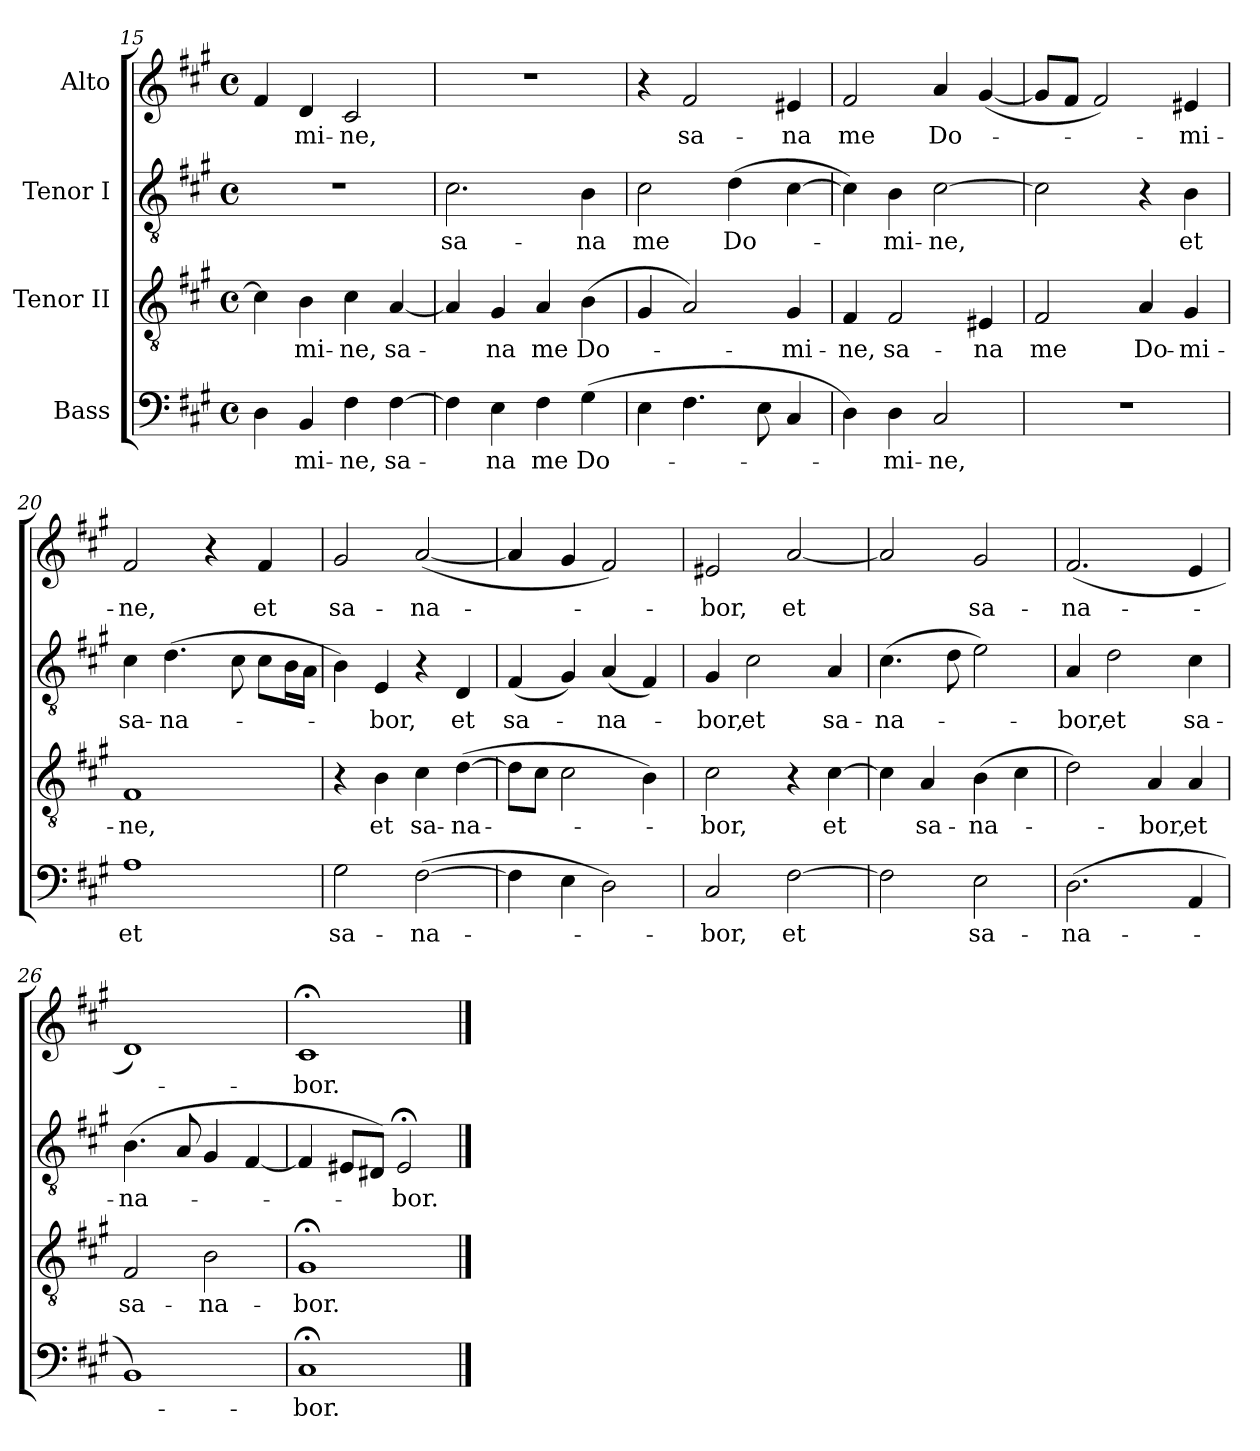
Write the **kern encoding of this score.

**kern	**text	**kern	**text	**kern	**text	**kern	**text
*part4	*part4	*part3	*part3	*part2	*part2	*part1	*part1
*staff4	*staff4	*staff3	*staff3	*staff2	*staff2	*staff1	*staff1
*I"Bass	*	*I"Tenor II	*	*I"Tenor I	*	*I"Alto	*
*clefF4	*	*clefGv2	*	*clefGv2	*	*clefG2	*
*k[f#c#g#]	*	*k[f#c#g#]	*	*k[f#c#g#]	*	*k[f#c#g#]	*
*A:	*	*A:	*	*A:	*	*A:	*
*M4/4	*	*M4/4	*	*M4/4	*	*M4/4	*
*met(c)	*	*met(c)	*	*met(c)	*	*met(c)	*
=15	=15	=15	=15	=15	=15	=15	=15
4D\	.	4c#\]	.	1r	.	4f#/	.
4BB/	-mi-	4B\	-mi-	.	.	4d/	-mi-
4F#\	-ne,	4c#\	-ne,	.	.	2c#/	-ne,
[4F#\	sa-	[4A/	sa-	.	.	.	.
!!LO:LB:g=z
=16	=16	=16	=16	=16	=16	=16	=16
4F#\]	-­	4A/]	-­	2.c#\	sa-	1r	.
4E\	na	4G#/	na	.	.	.	.
4F#\	me	4A/	me	.	.	.	.
(4G#\	Do-	(4B\	Do-	4B\	-na	.	.
=17	=17	=17	=17	=17	=17	=17	=17
4E\	.	4G#/	.	2c#\	me	4r	.
4.F#\	.	2A/)	.	.	.	2f#/	sa-
.	.	.	.	(4d\	Do-	.	.
8E\	.	.	.	.	.	.	.
4C#/	.	4G#/	-mi-	[4c#\	.	4e#X/	-na
=18	=18	=18	=18	=18	=18	=18	=18
4D\)	.	4F#/	-ne,	4c#\])	.	2f#/	me
4D\	-mi-	2F#/	sa-	4B\	-mi-	.	.
2C#/	-ne,	.	.	[2c#\	-ne,	4a/	Do-
.	.	4E#X/	-na	.	.	([4g#/	.
=19	=19	=19	=19	=19	=19	=19	=19
1r	.	2F#/	me	2c#\]	.	8g#/L]	.
.	.	.	.	.	.	8f#/J	.
.	.	.	.	.	.	2f#/)	.
.	.	4A/	Do-	4r	.	.	.
.	.	4G#/	-mi-	4B\	et	4e#X/	-mi-
=20	=20	=20	=20	=20	=20	=20	=20
1A	et	1F#	-ne,	4c#\	sa-	2f#/	-ne,
.	.	.	.	(4.d\	-na-	.	.
.	.	.	.	.	.	4r	.
.	.	.	.	8c#\	.	.	.
.	.	.	.	8c#\L	.	4f#/	et
.	.	.	.	16B\L	.	.	.
.	.	.	.	16A\JJ	.	.	.
=21	=21	=21	=21	=21	=21	=21	=21
2G#\	sa-	4r	.	4B\)	.	2g#/	sa-
.	.	4B\	et	4E/	-bor,	.	.
([2F#\	-na-	4c#\	sa-	4r	.	([2a/	-na-
.	.	([4d\	-na-	4D/	et	.	.
!!LO:LB:g=z
=22	=22	=22	=22	=22	=22	=22	=22
4F#\]	-­-	8d\L]	-­-	(4F#/	sa-	4a/]	-­-
.	.	8c#\J	.	.	.	.	.
4E\	.	2c#\	.	4G#/)	.	4g#/	.
2D\)	.	.	.	(4A/	-na-	2f#/)	.
.	.	4B\)	.	4F#/)	.	.	.
=23	=23	=23	=23	=23	=23	=23	=23
2C#/	-bor,	2c#\	-bor,	4G#/	-bor,	2e#X/	-bor,
.	.	.	.	2c#\	et	.	.
[2F#\	et	4r	.	.	.	[2a/	et
.	.	[4c#\	et	4A/	sa-	.	.
=24	=24	=24	=24	=24	=24	=24	=24
2F#\]	.	4c#\]	.	(4.c#\	-na-	2a/]	.
.	.	4A/	sa-	.	.	.	.
.	.	.	.	8d\	.	.	.
2E\	sa-	(4B\	-na-	2e\)	.	2g#/	sa-
.	.	4c#\	.	.	.	.	.
=25	=25	=25	=25	=25	=25	=25	=25
(2.D\	-na-	2d\)	.	4A/	-bor,	(2.f#/	-na-
.	.	.	.	2d\	et	.	.
.	.	4A/	-bor,	.	.	.	.
4AA/	.	4A/	et	4c#\	sa-	4e/	.
=26	=26	=26	=26	=26	=26	=26	=26
1BB)	.	2F#/	sa-	(4.B\	-na-	1d)	.
.	.	.	.	8A/	.	.	.
.	.	2B\	-na-	4G#/	.	.	.
.	.	.	.	[4F#/	.	.	.
=27	=27	=27	=27	=27	=27	=27	=27
1C#;<	-bor.	1G#;<	-bor.	4F#/]	.	1c#;<	-bor.
.	.	.	.	8E#X/L	.	.	.
.	.	.	.	8D#X/J)	.	.	.
.	.	.	.	2E#;</	-bor.	.	.
==	==	==	==	==	==	==	==
*-	*-	*-	*-	*-	*-	*-	*-
